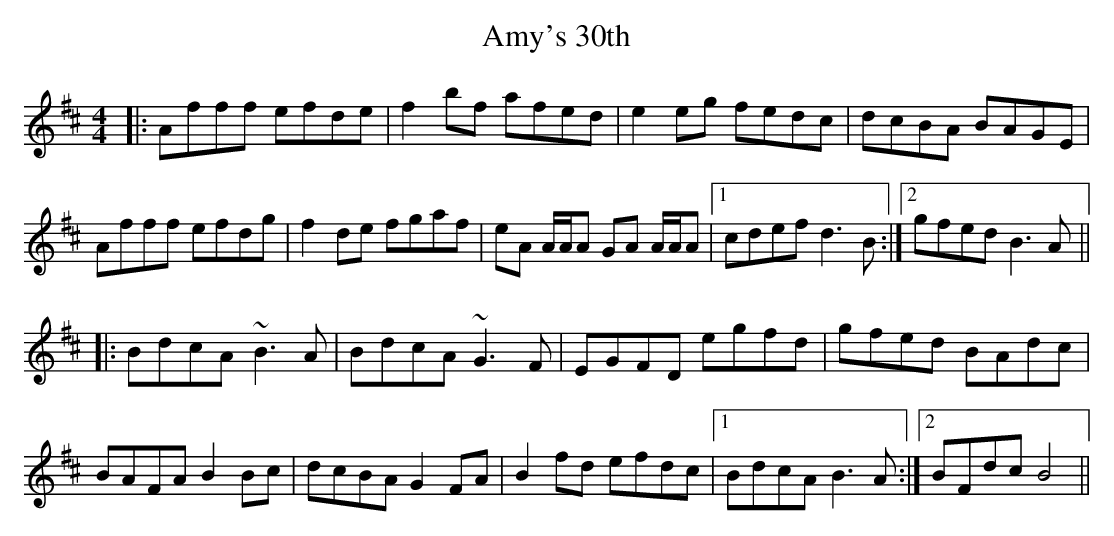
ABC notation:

X:1
T: Amy's 30th
M: 4/4
L: 1/8
K: Dmaj
|:Afff efde|f2 bf afed|e2 eg fedc|dcBA BAGE|
Afff efdg|f2 de fgaf|eA A/A/A GA A/A/A|1 cdef d3 B:|2 gfed B3A||
|:BdcA ~B3A|BdcA ~G3F|EGFD egfd|gfed BAdc|
BAFA B2 Bc|dcBA G2 FA|B2 fd efdc|1 BdcA B3A:|2 BFdc B4||
